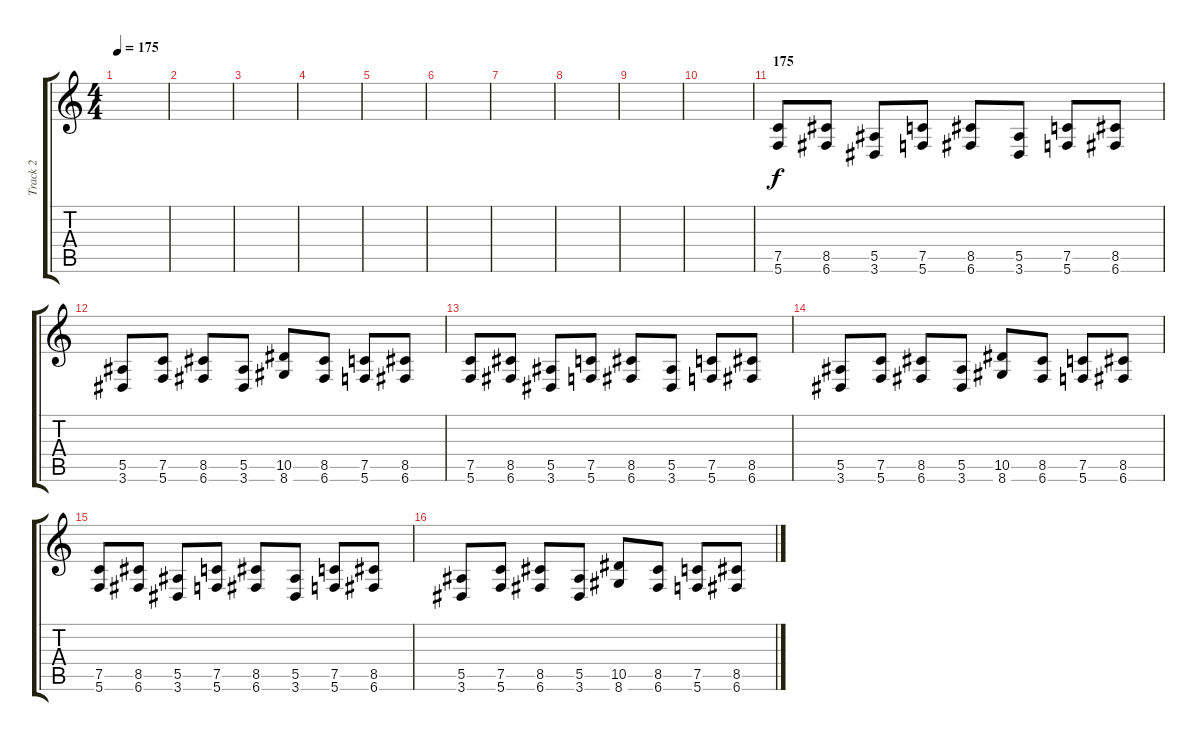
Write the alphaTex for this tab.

\track ("Track 2" "Track 2") {instrument distortionguitar}
\staff {score tabs}
\tuning (C4 G3 Eb3 Bb2 F2 C2) {hide}
\ts (4 4)
\tempo 175
\clef g2
\ks c
|
|
|
|
|
|
|
|
|
|
\section ("" "175")
(7.5 5.6).8 (8.5 6.6).8 (5.5 3.6).8 (7.5 5.6).8 (8.5 6.6).8 (5.5 3.6).8 (7.5 5.6).8 (8.5 6.6).8 |
(5.5 3.6).8 (7.5 5.6).8 (8.5 6.6).8 (5.5 3.6).8 (10.5 8.6).8 (8.5 6.6).8 (7.5 5.6).8 (8.5 6.6).8 |
(7.5 5.6).8 (8.5 6.6).8 (5.5 3.6).8 (7.5 5.6).8 (8.5 6.6).8 (5.5 3.6).8 (7.5 5.6).8 (8.5 6.6).8 |
(5.5 3.6).8 (7.5 5.6).8 (8.5 6.6).8 (5.5 3.6).8 (10.5 8.6).8 (8.5 6.6).8 (7.5 5.6).8 (8.5 6.6).8 |
(7.5 5.6).8 (8.5 6.6).8 (5.5 3.6).8 (7.5 5.6).8 (8.5 6.6).8 (5.5 3.6).8 (7.5 5.6).8 (8.5 6.6).8 |
(5.5 3.6).8 (7.5 5.6).8 (8.5 6.6).8 (5.5 3.6).8 (10.5 8.6).8 (8.5 6.6).8 (7.5 5.6).8 (8.5 6.6).8
